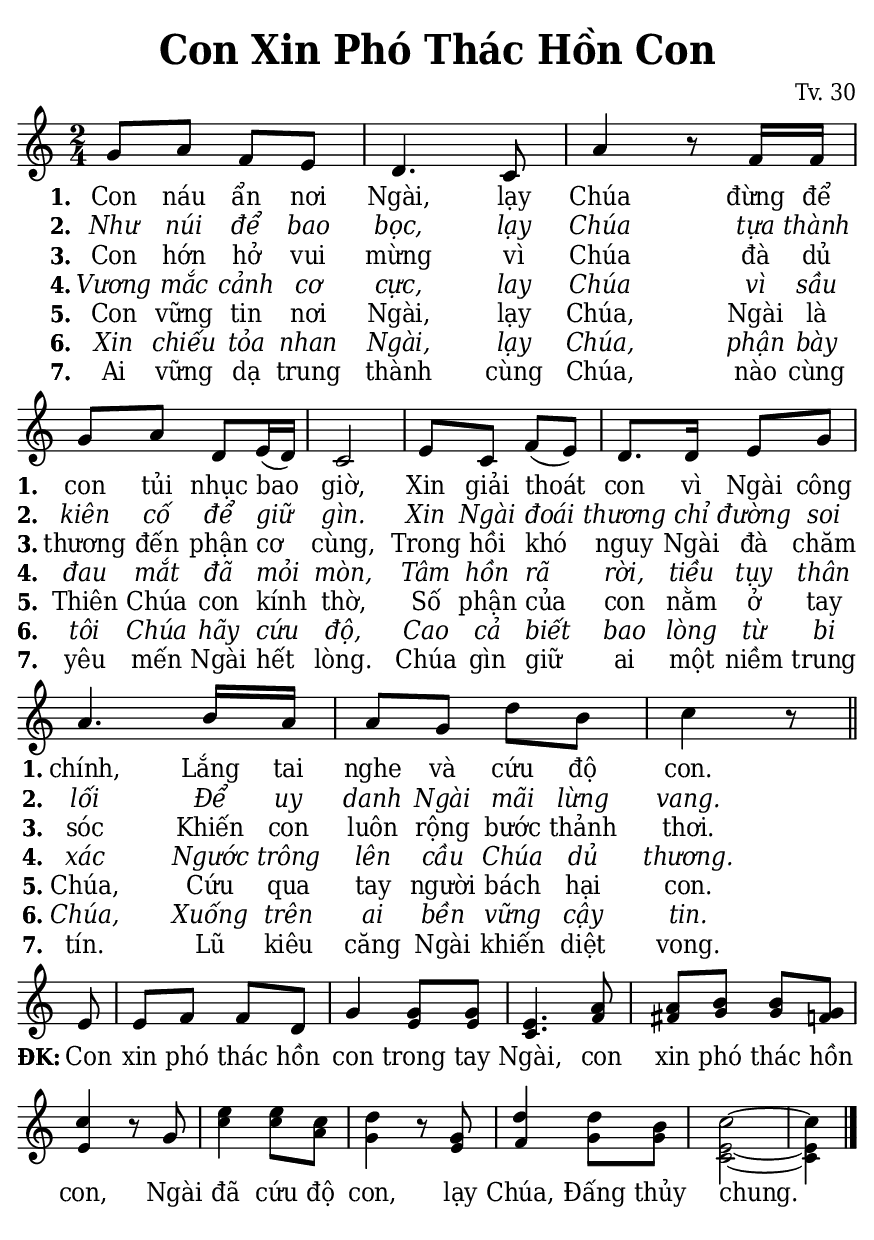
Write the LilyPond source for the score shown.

% Cài đặt chung\
\version "2.22.1"
\include "english.ly"

\header {
  title = \markup { \fontsize #1 "Con Xin Phó Thác Hồn Con" }
  composer = "Tv. 30"
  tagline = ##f
}

% mã nguồn cho những chức năng chưa hỗ trợ trong phiên bản lilypond hiện tại
% cung cấp bởi cộng đồng lilypond khi gửi email đến lilypond-user@gnu.org
% Đổi kích thước nốt cho bè phụ
notBePhu =
#(define-music-function (font-size music) (number? ly:music?)
   (for-some-music
     (lambda (m)
       (if (music-is-of-type? m 'rhythmic-event)
           (begin
             (set! (ly:music-property m 'tweaks)
                   (cons `(font-size . ,font-size)
                         (ly:music-property m 'tweaks)))
             #t)
           #f))
     music)
   music)

% in số phiên khúc trên mỗi dòng
#(define (add-grob-definition grob-name grob-entry)
     (set! all-grob-descriptions
           (cons ((@@ (lily) completize-grob-entry)
                  (cons grob-name grob-entry))
                 all-grob-descriptions)))

#(add-grob-definition
    'StanzaNumberSpanner
    `((direction . ,LEFT)
      (font-series . bold)
      (padding . 0.5)
      (side-axis . ,X)
      (stencil . ,ly:text-interface::print)
      (X-offset . ,ly:side-position-interface::x-aligned-side)
      (Y-extent . ,grob::always-Y-extent-from-stencil)
      (meta . ((class . Spanner)
               (interfaces . (font-interface
                              side-position-interface
                              stanza-number-interface
                              text-interface))))))

\layout {
    \context {
      \Global
      \grobdescriptions #all-grob-descriptions
    }
    \context {
      \Score
      \remove Stanza_number_align_engraver
      \consists
        #(lambda (context)
           (let ((texts '())
                 (syllables '()))
             (make-engraver
              (acknowledgers
               ((stanza-number-interface engraver grob source-engraver)
                  (set! texts (cons grob texts)))
               ((lyric-syllable-interface engraver grob source-engraver)
                  (set! syllables (cons grob syllables))))
              ((stop-translation-timestep engraver)
                 (for-each
                  (lambda (text)
                    (for-each
                     (lambda (syllable)
                       (ly:pointer-group-interface::add-grob
                        text
                        'side-support-elements
                        syllable))
                     syllables))
                  texts)
                 (set! syllables '())))))
    }
    \context {
      \Lyrics
      \remove Stanza_number_engraver
      \consists
        #(lambda (context)
           (let ((text #f)
                 (last-stanza #f))
             (make-engraver
              ((process-music engraver)
                 (let ((stanza (ly:context-property context 'stanza #f)))
                   (if (and stanza (not (equal? stanza last-stanza)))
                       (let ((column (ly:context-property context
'currentCommandColumn)))
                         (set! last-stanza stanza)
                         (if text
                             (ly:spanner-set-bound! text RIGHT column))
                         (set! text (ly:engraver-make-grob engraver
'StanzaNumberSpanner '()))
                         (ly:grob-set-property! text 'text stanza)
                         (ly:spanner-set-bound! text LEFT column)))))
              ((finalize engraver)
                 (if text
                     (let ((column (ly:context-property context
'currentCommandColumn)))
                       (ly:spanner-set-bound! text RIGHT column)))))))
      \override StanzaNumberSpanner.horizon-padding = 10000
    }
}

stanzaReminderOff =
  \temporary \override StanzaNumberSpanner.after-line-breaking =
     #(lambda (grob)
        ;; Can be replaced with (not (first-broken-spanner? grob)) in 2.23.
        (if (let ((siblings (ly:spanner-broken-into (ly:grob-original grob))))
              (and (pair? siblings)
                   (not (eq? grob (car siblings)))))
            (ly:grob-suicide! grob)))

stanzaReminderOn = \undo \stanzaReminderOff
% kết thúc mã nguồn

% Nhạc phiên khúc
nhacPhienKhucSop = \relative c'' {
  g8 a f e |
  d4. c8 |
  a'4 r8 f16 f |
  g8 a d, e16 (d) |
  c2 |
  e8 c f (e) |
  d8. d16 e8 g |
  a4. b16 a |
  a8 g d' b |
  c4 r8 \bar "||" \break
  
  e,8 |
  e f f d |
  g4 g8 g |
  e4. a8 |
  a b b g |
  c4 r8 g |
  e'4 e8 c |
  d4 r8 g, |
  d'4 d8 b |
  \stemDown c2 ~ |
  c4 \bar "|."
}

nhacPhienKhucAlto = \relative c'' {
  R2*9
  r4.
  e,8 |
  e f f d |
  g4 e8 e |
  c4. f8 |
  fs g g f! |
  e4 r8 g |
  c4 c8 a |
  g4 r8 e |
  f4 g8 g |
  <e c>2 ~ |
  <e c>4
}

% Lời phiên khúc
loiPhienKhucSop = \lyrics {
  <<
    {
      \set stanza = "1."
      Con náu ẩn nơi Ngài,
      lạy Chúa đừng để con tủi nhục bao giờ,
      Xin giải thoát con vì Ngài công chính,
      Lắng tai nghe và cứu độ con.
    }
    \new Lyrics {
	    \set associatedVoice = "beSop"
	    \set stanza = "2."
      \override Lyrics.LyricText.font-shape = #'italic
	    Như núi để bao bọc,
	    lạy Chúa tựa thành kiên cố để giữ gìn.
	    Xin Ngài đoái thương chỉ đường soi lối
	    Để uy danh Ngài mãi lừng vang.
    }
    \new Lyrics {
	    \set associatedVoice = "beSop"
	    \set stanza = "3."
	    Con hớn hở vui mừng
	    vì Chúa đà dủ thương đến phận cơ cùng,
	    Trong hồi khó nguy Ngài đà chăm sóc
	    Khiến con luôn rộng bước thảnh thơi.
    }
    \new Lyrics {
	    \set associatedVoice = "beSop"
	    \set stanza = "4."
      \override Lyrics.LyricText.font-shape = #'italic
	    Vương mắc cảnh cơ cực,
	    lay Chúa vì sầu đau mắt đã mỏi mòn,
	    Tâm hồn rã rời, tiều tụy thân xác
	    Ngước trông lên cầu Chúa dủ thương.
    }
    \new Lyrics {
	    \set associatedVoice = "beSop"
	    \set stanza = "5."
	    Con vững tin nơi Ngài,
	    lạy Chúa, Ngài là Thiên Chúa con kính thờ,
	    Số phận của con nằm ở tay  Chúa,
	    Cứu qua tay người bách hại con.
    }
    \new Lyrics {
	    \set associatedVoice = "beSop"
	    \set stanza = "6."
      \override Lyrics.LyricText.font-shape = #'italic
	    Xin chiếu tỏa nhan Ngài,
	    lạy Chúa, phận bày tôi Chúa hãy cứu độ,
	    Cao cả biết bao lòng từ bi Chúa,
	    Xuống trên ai bền vững cậy tin.
    }
    \new Lyrics {
	    \set associatedVoice = "beSop"
	    \set stanza = "7."
	    Ai vững dạ trung thành cùng Chúa,
	    nào cùng yêu mến Ngài hết lòng.
	    Chúa gìn giữ ai một niềm trung tín.
	    Lũ kiêu căng Ngài khiến diệt vong.
    }
  >>
  \stanzaReminderOff
  \set stanza = "ĐK:"
  Con xin phó thác hồn con trong tay Ngài,
  con xin phó thác hồn con,
  Ngài đã cứu độ con, lạy Chúa, Đấng thủy chung.
}

% Dàn trang
\paper {
  #(set-paper-size "a5")
  top-margin = 3\mm
  bottom-margin = 3\mm
  left-margin = 3\mm
  right-margin = 3\mm
  indent = #0
  #(define fonts
	 (make-pango-font-tree "Deja Vu Serif Condensed"
	 		       "Deja Vu Serif Condensed"
			       "Deja Vu Serif Condensed"
			       (/ 20 20)))
  print-page-number = ##f
  page-count = 1
}

TongNhip = {
  \key c \major \time 2/4
  \set Timing.beamExceptions = #'()
  \set Timing.baseMoment = #(ly:make-moment 1/4)
}

% mã nguồn cho những chức năng chưa hỗ trợ trong phiên bản lilypond hiện tại
% cung cấp bởi cộng đồng lilypond khi gửi email đến lilypond-user@gnu.org
% Đổi kích thước nốt cho bè phụ
notBePhu =
#(define-music-function (font-size music) (number? ly:music?)
   (for-some-music
     (lambda (m)
       (if (music-is-of-type? m 'rhythmic-event)
           (begin
             (set! (ly:music-property m 'tweaks)
                   (cons `(font-size . ,font-size)
                         (ly:music-property m 'tweaks)))
             #t)
           #f))
     music)
   music)

% in số phiên khúc trên mỗi dòng
#(define (add-grob-definition grob-name grob-entry)
    (set! all-grob-descriptions
          (cons ((@@ (lily) completize-grob-entry)
                 (cons grob-name grob-entry))
                all-grob-descriptions)))

#(add-grob-definition
   'StanzaNumberSpanner
   `((direction . ,LEFT)
     (font-series . bold)
     (padding . 0.5)
     (side-axis . ,X)
     (stencil . ,ly:text-interface::print)
     (X-offset . ,ly:side-position-interface::x-aligned-side)
     (Y-extent . ,grob::always-Y-extent-from-stencil)
     (meta . ((class . Spanner)
              (interfaces . (font-interface
                             side-position-interface
                             stanza-number-interface
                             text-interface))))))

\layout {
   \context {
     \Global
     \grobdescriptions #all-grob-descriptions
   }
   \context {
     \Score
     \remove Stanza_number_align_engraver
     \consists
       #(lambda (context)
          (let ((texts '())
                (syllables '()))
            (make-engraver
             (acknowledgers
              ((stanza-number-interface engraver grob source-engraver)
                 (set! texts (cons grob texts)))
              ((lyric-syllable-interface engraver grob source-engraver)
                 (set! syllables (cons grob syllables))))
             ((stop-translation-timestep engraver)
                (for-each
                 (lambda (text)
                   (for-each
                    (lambda (syllable)
                      (ly:pointer-group-interface::add-grob text
'side-support-elements syllable))
                    syllables))
                 texts)
                (set! syllables '())))))
   }
   \context {
     \Lyrics
     \remove Stanza_number_engraver
     \consists
       #(lambda (context)
          (let ((text #f)
                (last-stanza #f))
            (make-engraver
             ((process-music engraver)
                (let ((stanza (ly:context-property context 'stanza #f)))
                  (if (and stanza (not (equal? stanza last-stanza)))
                      (let ((column (ly:context-property context
'currentCommandColumn)))
                        (set! last-stanza stanza)
                        (if text
                            (ly:spanner-set-bound! text RIGHT column))

                        (set! text (ly:engraver-make-grob engraver
'StanzaNumberSpanner '()))
                        (ly:grob-set-property! text 'text stanza)
                        (ly:spanner-set-bound! text LEFT column)))))
             ((finalize engraver)
                (if text
                    (let ((column (ly:context-property context
'currentCommandColumn)))
                      (ly:spanner-set-bound! text RIGHT column)))))))
     \override StanzaNumberSpanner.horizon-padding = 10000
   }
}
% kết thúc mã nguồn

\score {
  \new ChoirStaff <<
    \new Staff \with {
        \consists "Merge_rests_engraver"
        printPartCombineTexts = ##f
      }
      <<
      \new Voice \TongNhip \partCombine 
        \nhacPhienKhucSop
        \notBePhu -1 { \nhacPhienKhucAlto }
      \new NullVoice = beSop \nhacPhienKhucSop
      \new Lyrics \lyricsto beSop \loiPhienKhucSop
      >>
  >>
  \layout {
    \override Lyrics.LyricSpace.minimum-distance = #0.8
    \override Score.BarNumber.break-visibility = ##(#f #f #f)
    \override Score.SpacingSpanner.uniform-stretching = ##t
  } 
}
